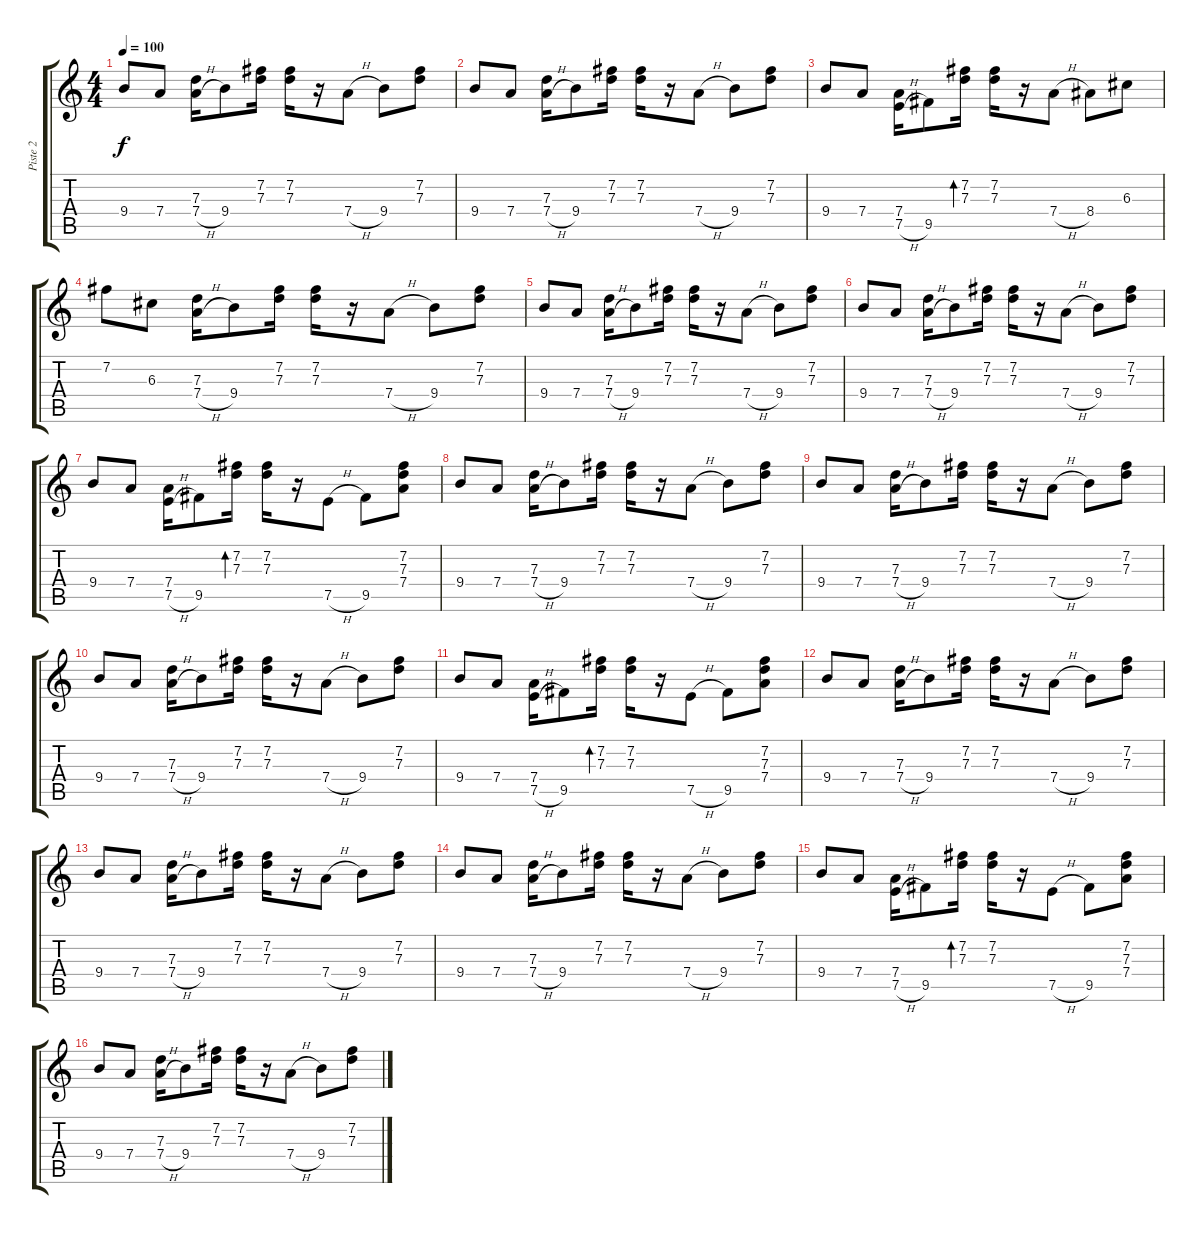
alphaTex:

\track ("Piste 2" "Piste 2") {instrument electricguitarclean}
\staff {score tabs}
\tuning (E4 B3 G3 D3 A2 E2) {hide}
\ts (4 4)
\tempo 100
\clef g2
\ks c
9.4.8{dy f} 7.4.8 (7.3 7.4{h}).16 9.4.8 (7.2 7.3).16 (7.2 7.3).16 r.16 7.4{h}.8 9.4.8 (7.2 7.3).8 |
9.4.8 7.4.8 (7.3 7.4{h}).16 9.4.8 (7.2 7.3).16 (7.2 7.3).16 r.16 7.4{h}.8 9.4.8 (7.2 7.3).8 |
9.4.8 7.4.8 (7.4 7.5{h}).16 9.5.8 (7.2 7.3).16{bd 480} (7.2 7.3).16 r.16 7.4{h}.8 8.4.8 6.3.8 |
7.2.8 6.3.8 (7.3 7.4{h}).16 9.4.8 (7.2 7.3).16 (7.2 7.3).16 r.16 7.4{h}.8 9.4.8 (7.2 7.3).8 |
9.4.8 7.4.8 (7.3 7.4{h}).16 9.4.8 (7.2 7.3).16 (7.2 7.3).16 r.16 7.4{h}.8 9.4.8 (7.2 7.3).8 |
9.4.8 7.4.8 (7.3 7.4{h}).16 9.4.8 (7.2 7.3).16 (7.2 7.3).16 r.16 7.4{h}.8 9.4.8 (7.2 7.3).8 |
9.4.8 7.4.8 (7.4 7.5{h}).16 9.5.8 (7.2 7.3).16{bd 480} (7.2 7.3).16 r.16 7.5{h}.8 9.5.8 (7.2 7.3 7.4).8 |
9.4.8 7.4.8 (7.3 7.4{h}).16 9.4.8 (7.2 7.3).16 (7.2 7.3).16 r.16 7.4{h}.8 9.4.8 (7.2 7.3).8 |
9.4.8 7.4.8 (7.3 7.4{h}).16 9.4.8 (7.2 7.3).16 (7.2 7.3).16 r.16 7.4{h}.8 9.4.8 (7.2 7.3).8 |
9.4.8 7.4.8 (7.3 7.4{h}).16 9.4.8 (7.2 7.3).16 (7.2 7.3).16 r.16 7.4{h}.8 9.4.8 (7.2 7.3).8 |
9.4.8 7.4.8 (7.4 7.5{h}).16 9.5.8 (7.2 7.3).16{bd 480} (7.2 7.3).16 r.16 7.5{h}.8 9.5.8 (7.2 7.3 7.4).8 |
9.4.8 7.4.8 (7.3 7.4{h}).16 9.4.8 (7.2 7.3).16 (7.2 7.3).16 r.16 7.4{h}.8 9.4.8 (7.2 7.3).8 |
9.4.8 7.4.8 (7.3 7.4{h}).16 9.4.8 (7.2 7.3).16 (7.2 7.3).16 r.16 7.4{h}.8 9.4.8 (7.2 7.3).8 |
9.4.8 7.4.8 (7.3 7.4{h}).16 9.4.8 (7.2 7.3).16 (7.2 7.3).16 r.16 7.4{h}.8 9.4.8 (7.2 7.3).8 |
9.4.8 7.4.8 (7.4 7.5{h}).16 9.5.8 (7.2 7.3).16{bd 480} (7.2 7.3).16 r.16 7.5{h}.8 9.5.8 (7.2 7.3 7.4).8 |
9.4.8 7.4.8 (7.3 7.4{h}).16 9.4.8 (7.2 7.3).16 (7.2 7.3).16 r.16 7.4{h}.8 9.4.8 (7.2 7.3).8
